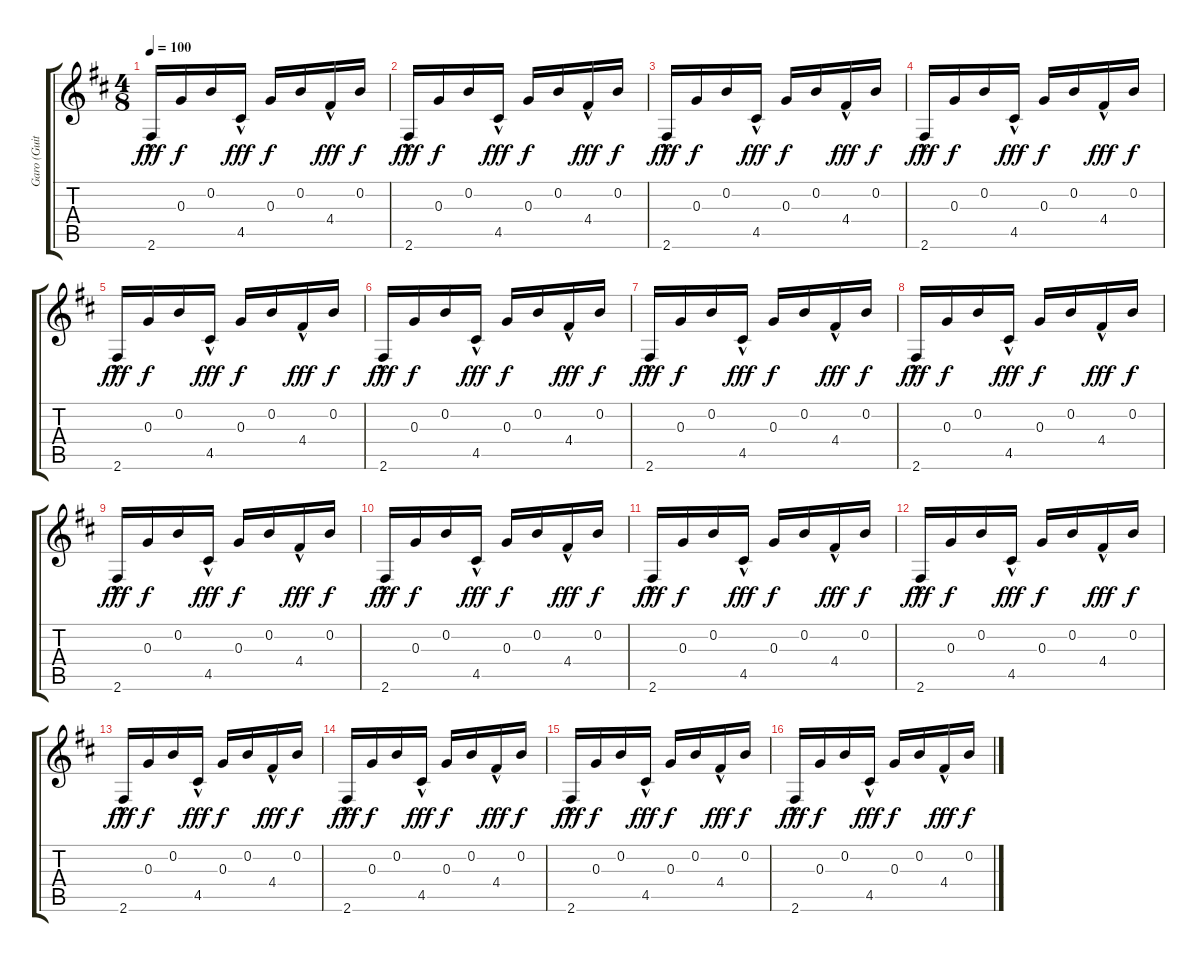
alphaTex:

\track ("Garo (Guitarra Lider)" "Garo (Guit") {instrument acousticguitarnylon}
\staff {score tabs}
\tuning (E4 B3 G3 D3 A2 E2) {hide}
\ts (4 8)
\tempo 100
\clef g2
\ks bminor
2.6{hac}.16{dy fff} 0.3.16{dy f} 0.2.16 4.5{hac}.16{dy fff} 0.3.16{dy f} 0.2.16 4.4{hac}.16{dy fff} 0.2.16{dy f} |
2.6{hac}.16{dy fff} 0.3.16{dy f} 0.2.16 4.5{hac}.16{dy fff} 0.3.16{dy f} 0.2.16 4.4{hac}.16{dy fff} 0.2.16{dy f} |
2.6{hac}.16{dy fff} 0.3.16{dy f} 0.2.16 4.5{hac}.16{dy fff} 0.3.16{dy f} 0.2.16 4.4{hac}.16{dy fff} 0.2.16{dy f} |
2.6{hac}.16{dy fff} 0.3.16{dy f} 0.2.16 4.5{hac}.16{dy fff} 0.3.16{dy f} 0.2.16 4.4{hac}.16{dy fff} 0.2.16{dy f} |
2.6{hac}.16{dy fff} 0.3.16{dy f} 0.2.16 4.5{hac}.16{dy fff} 0.3.16{dy f} 0.2.16 4.4{hac}.16{dy fff} 0.2.16{dy f} |
2.6{hac}.16{dy fff} 0.3.16{dy f} 0.2.16 4.5{hac}.16{dy fff} 0.3.16{dy f} 0.2.16 4.4{hac}.16{dy fff} 0.2.16{dy f} |
2.6{hac}.16{dy fff} 0.3.16{dy f} 0.2.16 4.5{hac}.16{dy fff} 0.3.16{dy f} 0.2.16 4.4{hac}.16{dy fff} 0.2.16{dy f} |
2.6{hac}.16{dy fff} 0.3.16{dy f} 0.2.16 4.5{hac}.16{dy fff} 0.3.16{dy f} 0.2.16 4.4{hac}.16{dy fff} 0.2.16{dy f} |
2.6{hac}.16{dy fff} 0.3.16{dy f} 0.2.16 4.5{hac}.16{dy fff} 0.3.16{dy f} 0.2.16 4.4{hac}.16{dy fff} 0.2.16{dy f} |
2.6{hac}.16{dy fff} 0.3.16{dy f} 0.2.16 4.5{hac}.16{dy fff} 0.3.16{dy f} 0.2.16 4.4{hac}.16{dy fff} 0.2.16{dy f} |
2.6{hac}.16{dy fff} 0.3.16{dy f} 0.2.16 4.5{hac}.16{dy fff} 0.3.16{dy f} 0.2.16 4.4{hac}.16{dy fff} 0.2.16{dy f} |
2.6{hac}.16{dy fff} 0.3.16{dy f} 0.2.16 4.5{hac}.16{dy fff} 0.3.16{dy f} 0.2.16 4.4{hac}.16{dy fff} 0.2.16{dy f} |
2.6{hac}.16{dy fff} 0.3.16{dy f} 0.2.16 4.5{hac}.16{dy fff} 0.3.16{dy f} 0.2.16 4.4{hac}.16{dy fff} 0.2.16{dy f} |
2.6{hac}.16{dy fff} 0.3.16{dy f} 0.2.16 4.5{hac}.16{dy fff} 0.3.16{dy f} 0.2.16 4.4{hac}.16{dy fff} 0.2.16{dy f} |
2.6{hac}.16{dy fff} 0.3.16{dy f} 0.2.16 4.5{hac}.16{dy fff} 0.3.16{dy f} 0.2.16 4.4{hac}.16{dy fff} 0.2.16{dy f} |
2.6{hac}.16{dy fff} 0.3.16{dy f} 0.2.16 4.5{hac}.16{dy fff} 0.3.16{dy f} 0.2.16 4.4{hac}.16{dy fff} 0.2.16{dy f}
